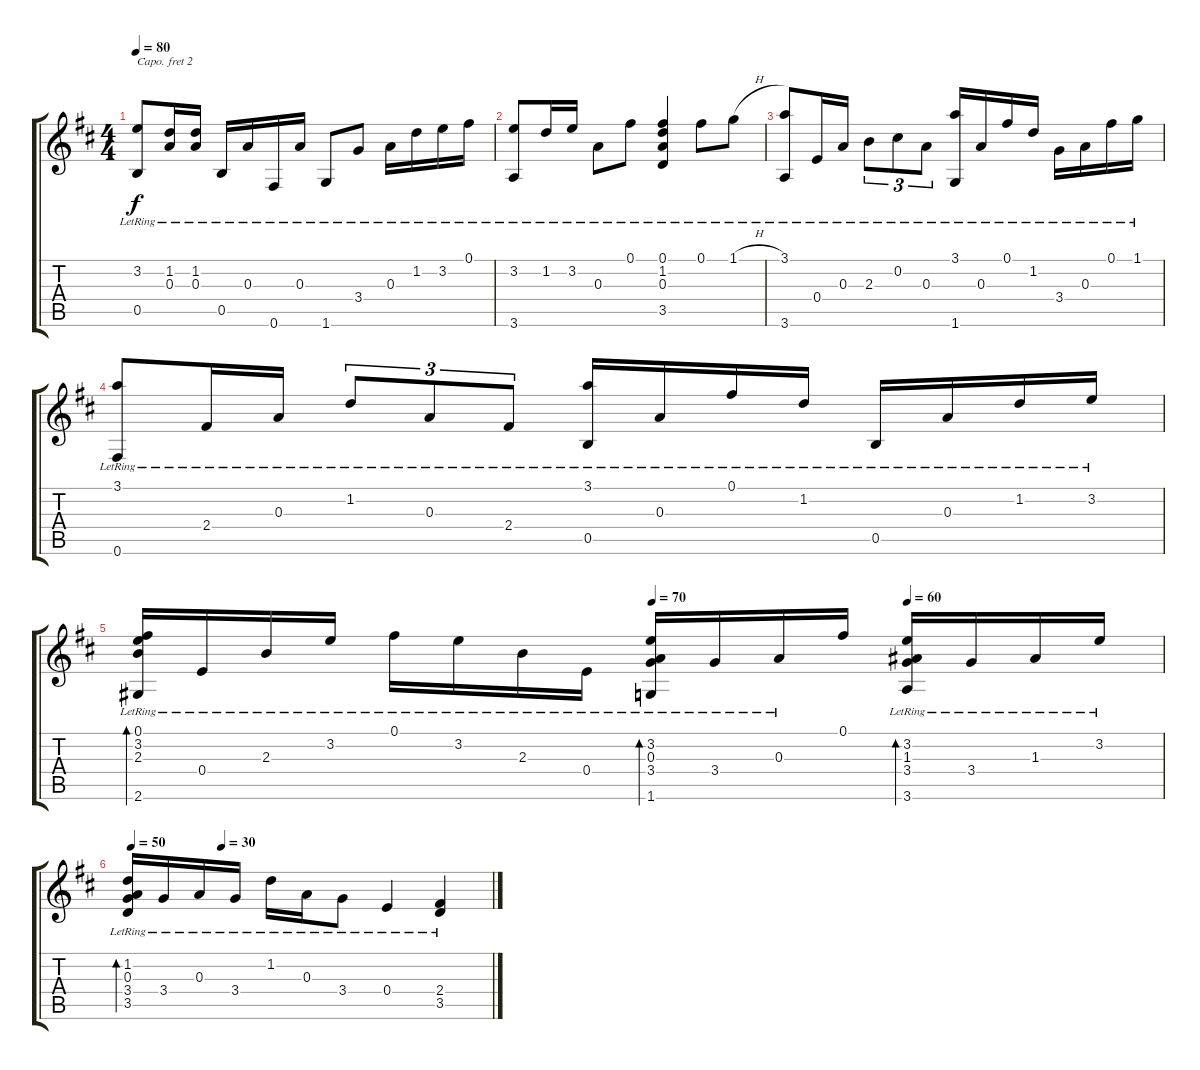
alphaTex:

\track "" {instrument acousticguitarsteel}
\staff {score tabs}
\capo 2
\tuning (E4 B3 G3 D3 A2 E2) {hide}
\ts (4 4)
\tempo 80
\clef g2
\ks d
(3.2{lr} 0.5{lr}).8{dy f} (1.2{lr} 0.3{lr}).16 (1.2{lr} 0.3{lr}).16 0.5{lr}.16 0.3{lr}.16 0.6{lr}.16 0.3{lr}.16 1.6{lr}.8 3.4{lr}.8 0.3{lr}.16 1.2{lr}.16 3.2{lr}.16 0.1{lr}.16 |
(3.2{lr} 3.6{lr}).8 1.2{lr}.16 3.2{lr}.16 0.3{lr}.8 0.1{lr}.8 (0.1{lr} 1.2{lr} 0.3{lr} 3.5{lr}).4 0.1{lr}.8 1.1{h lr}.8 |
(3.1{lr} 3.6{lr}).8 0.4{lr}.16 0.3{lr}.16 2.3{lr}.8{tu (3 2)} 0.2{lr}.8{tu (3 2)} 0.3{lr}.8{tu (3 2)} (3.1{lr} 1.6{lr}).16 0.3{lr}.16 0.1{lr}.16 1.2{lr}.16 3.4{lr}.16 0.3{lr}.16 0.1{lr}.16 1.1{lr}.16 |
(3.1{lr} 0.6{lr}).8 2.4{lr}.16 0.3{lr}.16 1.2{lr}.8{tu (3 2)} 0.3{lr}.8{tu (3 2)} 2.4{lr}.8{tu (3 2)} (3.1{lr} 0.5{lr}).16 0.3{lr}.16 0.1{lr}.16 1.2{lr}.16 0.5{lr}.16 0.3{lr}.16 1.2{lr}.16 3.2{lr}.16 |
\tempo (70 0.5)
\tempo (60 0.75)
(0.1{lr} 3.2{lr} 2.3{lr} 2.6{lr}).16{bd 60} 0.4{lr}.16 2.3{lr}.16 3.2{lr}.16 0.1{lr}.16 3.2{lr}.16 2.3{lr}.16 0.4{lr}.16 (3.2{lr} 0.3{lr} 3.4{lr} 1.6{lr}).16{bd 60} 3.4{lr}.16 0.3{lr}.16 0.1.16 (3.2{lr} 1.3{lr} 3.4{lr} 3.6{lr}).16{bd 60} 3.4{lr}.16 1.3{lr}.16 3.2{lr}.16 |
\tempo 50
\tempo (30 0.25)
(1.2{lr} 0.3{lr} 3.4{lr} 3.5{lr}).16{bd 60} 3.4{lr}.16 0.3{lr}.16 3.4{lr}.16 1.2{lr}.16 0.3{lr}.16 3.4{lr}.8 0.4{lr}.4 (2.4{lr} 3.5{lr}).4
